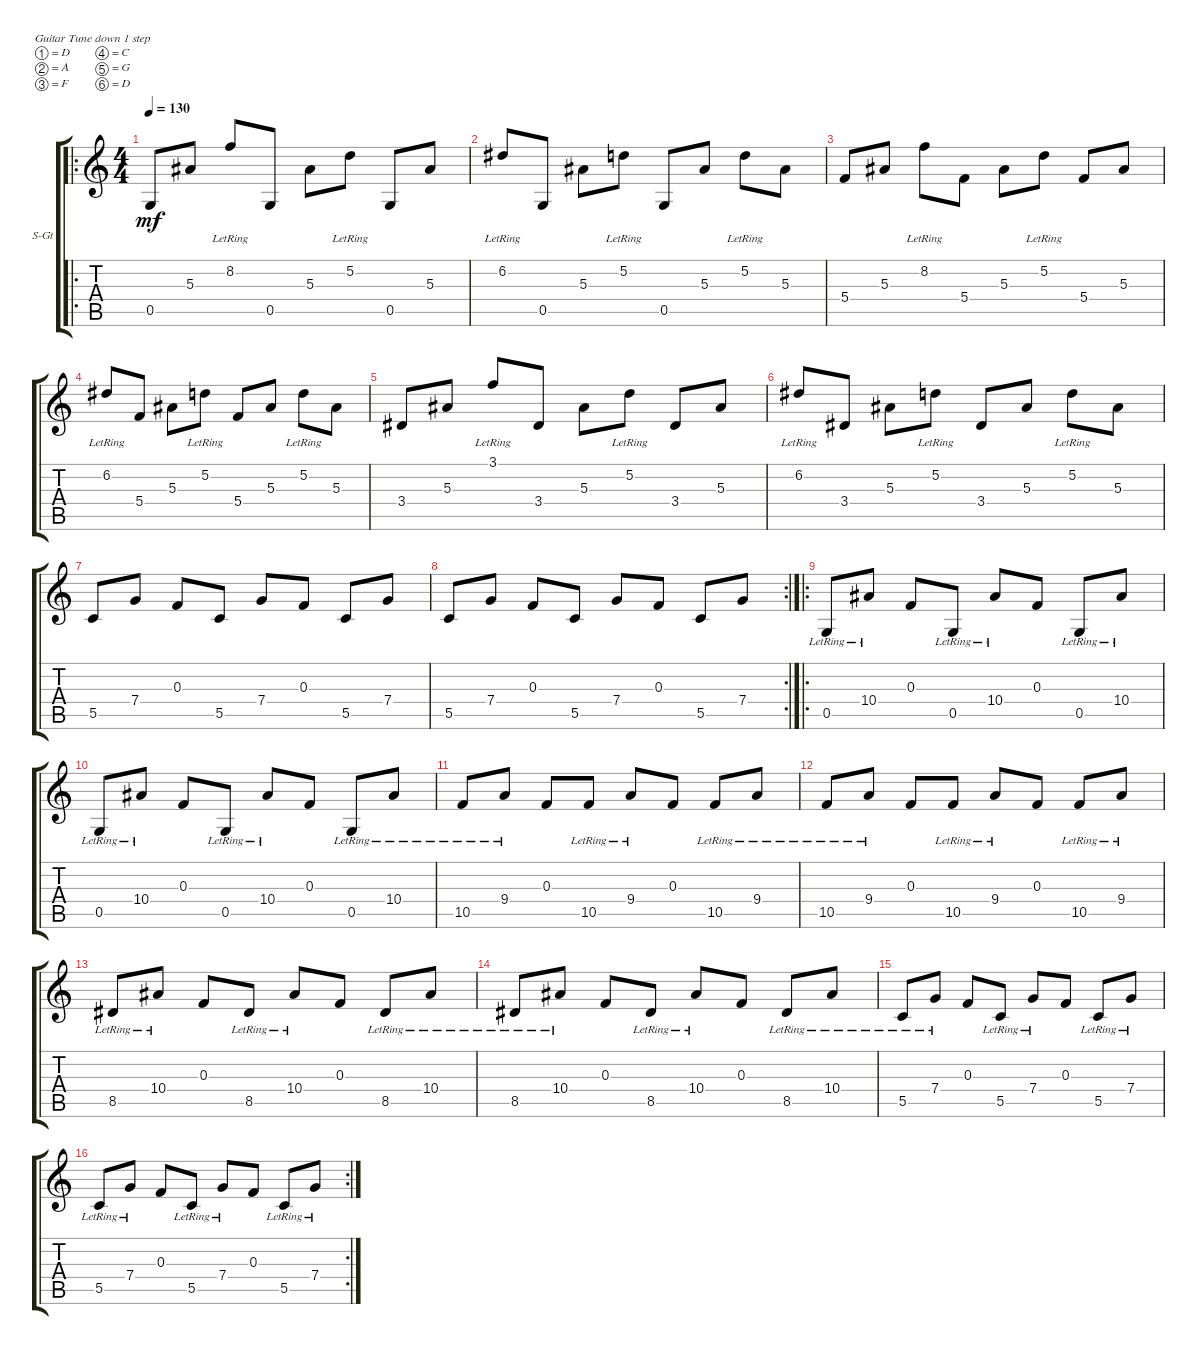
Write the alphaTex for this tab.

\defaultSystemsLayout 4
\bracketExtendMode groupsimilarinstruments
\firstSystemTrackNameOrientation horizontal
\otherSystemsTrackNameOrientation horizontal
\track ("Steel Guitar" "S-Gt") {instrument acousticguitarsteel}
\staff {score tabs}
\tuning (D4 A3 F3 C3 G2 D2)
\ro
\ts (4 4)
\tempo 130
\clef g2
\ks c
0.5.8{dy mf instrument acousticguitarsteel} 5.3.8 8.2{lr}.8 0.5.8 5.3.8 5.2{lr}.8 0.5.8 5.3.8 |
6.2{lr}.8 0.5.8 5.3.8 5.2{lr}.8 0.5.8 5.3.8 5.2{lr}.8 5.3.8 |
5.4.8 5.3.8 8.2{lr}.8 5.4.8 5.3.8 5.2{lr}.8 5.4.8 5.3.8 |
6.2{lr}.8 5.4.8 5.3.8 5.2{lr}.8 5.4.8 5.3.8 5.2{lr}.8 5.3.8 |
3.4.8 5.3.8 3.1{lr}.8 3.4.8 5.3.8 5.2{lr}.8 3.4.8 5.3.8 |
6.2{lr}.8 3.4.8 5.3.8 5.2{lr}.8 3.4.8 5.3.8 5.2{lr}.8 5.3.8 |
5.5.8 7.4.8 0.3.8 5.5.8 7.4.8 0.3.8 5.5.8 7.4.8 |
\rc 2
5.5.8 7.4.8 0.3.8 5.5.8 7.4.8 0.3.8 5.5.8 7.4.8 |
\ro
0.5{lr}.8 10.4{lr}.8 0.3.8 0.5{lr}.8 10.4{lr}.8 0.3.8 0.5{lr}.8 10.4{lr}.8 |
0.5{lr}.8 10.4{lr}.8 0.3.8 0.5{lr}.8 10.4{lr}.8 0.3.8 0.5{lr}.8 10.4{lr}.8 |
10.5{lr}.8 9.4{lr}.8 0.3.8 10.5{lr}.8 9.4{lr}.8 0.3.8 10.5{lr}.8 9.4{lr}.8 |
10.5{lr}.8 9.4{lr}.8 0.3.8 10.5{lr}.8 9.4{lr}.8 0.3.8 10.5{lr}.8 9.4{lr}.8 |
8.5{lr}.8 10.4{lr}.8 0.3.8 8.5{lr}.8 10.4{lr}.8 0.3.8 8.5{lr}.8 10.4{lr}.8 |
8.5{lr}.8 10.4{lr}.8 0.3.8 8.5{lr}.8 10.4{lr}.8 0.3.8 8.5{lr}.8 10.4{lr}.8 |
5.5{lr}.8 7.4{lr}.8 0.3.8 5.5{lr}.8 7.4{lr}.8 0.3.8 5.5{lr}.8 7.4{lr}.8 |
\rc 2
5.5{lr}.8 7.4{lr}.8 0.3.8 5.5{lr}.8 7.4{lr}.8 0.3.8 5.5{lr}.8 7.4{lr}.8
